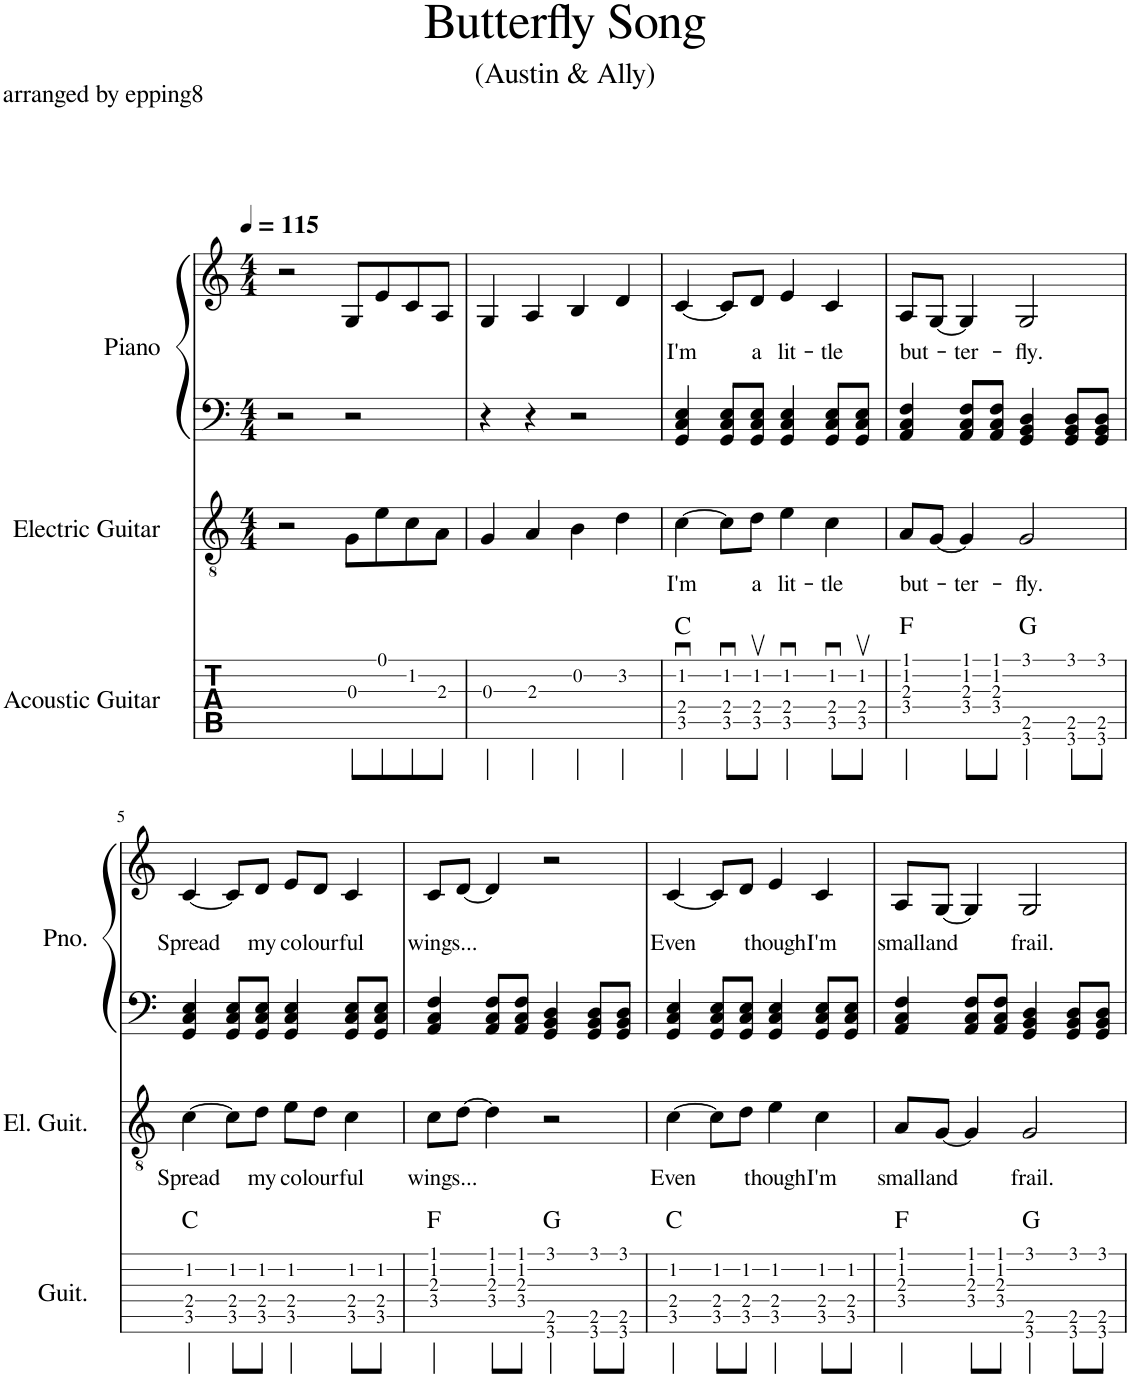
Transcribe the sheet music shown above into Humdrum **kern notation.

**kern	**kern	**text	**kern	**harte	**kern	**kern	**text
*part4	*part3	*part3	*part2	*part2	*part1	*part1	*part1
*staff5	*staff4	*staff4	*staff3	*	*staff2	*staff1	*staff1
*I"Acoustic Guitar	*I"Electric Guitar	*	*I"Acoustic Guitar	*	*I"Piano	*	*
*I'Guit.	*I'El. Guit.	*	*I'Guit.	*	*I'Pno.	*	*
*stria6	*	*	*stria5	*	*	*	*
*	*clefGv2	*	*clefGv2	*	*clefF4	*clefG2	*
*k[]	*k[]	*	*k[]	*	*k[]	*k[]	*
*M4/4	*M4/4	*	*M4/4	*	*M4/4	*M4/4	*
*MM115	*MM115	*	*MM115	*	*MM115	*MM115	*
=1	=1	=1	=1	=1	=1	=1	=1
2r	2r	.	2r	.	2r	2r	.
8G\L	8G\L	.	8G\L	.	2r	8G/L	.
8e\	8e\	.	8e\J	.	.	8e/	.
8c\	8c\	.	8c\L	.	.	8c/	.
8A\J	8A\J	.	8A\J	.	.	8A/J	.
=2	=2	=2	=2	=2	=2	=2	=2
4G\	4G/	.	4G	.	4r	4G/	.
4A\	4A/	.	4A	.	4r	4A/	.
4B\	4B\	.	4B	.	2r	4B/	.
4d\	4d\	.	4d	.	.	4d/	.
=3	=3	=3	=3	=3	=3	=3	=3
!	!	!LO:LY:b	!	!	!	!	!LO:LY:b
4C\u 4E\u 4c\u	[4c\	I'm	4Cu 4Eu 4cu	C:maj	4GG/ 4C/ 4E/	[4c/	I'm
8C\u 8E\u 8c\uL	8c\L]	.	8Cu/ 8Eu/ 8cu/L	.	8GG/ 8C/ 8E/L	8c/L]	.
!	!	!LO:LY:b	!	!	!	!	!LO:LY:b
8C\v 8E\v 8c\vJ	8d\J	a	8Cv/ 8Ev/ 8cv/J	.	8GG/ 8C/ 8E/J	8d/J	a
!	!	!LO:LY:b	!	!	!	!	!LO:LY:b
4C\u 4E\u 4c\u	4e\	lit-	4Cu 4Eu 4cu	.	4GG/ 4C/ 4E/	4e/	lit-
!	!	!LO:LY:b	!	!	!	!	!LO:LY:b
8C\u 8E\u 8c\uL	4c\	-tle	8Cu/ 8Eu/ 8cu/L	.	8GG/ 8C/ 8E/L	4c/	-tle
8C\v 8E\v 8c\vJ	.	.	8Cv/ 8Ev/ 8cv/J	.	8GG/ 8C/ 8E/J	.	.
=4	=4	=4	=4	=4	=4	=4	=4
!	!	!LO:LY:b	!	!	!	!	!LO:LY:b
4F\ 4A\ 4c\ 4f\	8A/L	but-	4F 4A 4c 4f	F:maj	4AA/ 4C/ 4F/	8A/L	but-
.	[8G/J	.	.	.	.	[8G/J	.
!	!	!LO:LY:b	!	!	!	!	!LO:LY:b
8F\ 8A\ 8c\ 8f\L	4G/]	-ter-	8F\ 8A\ 8c\ 8f\L	.	8AA/ 8C/ 8F/L	4G/]	-ter-
8F\ 8A\ 8c\ 8f\J	.	.	8F\ 8A\ 8c\ 8f\J	.	8AA/ 8C/ 8F/J	.	.
!	!	!LO:LY:b	!	!	!	!	!LO:LY:b
4GG\ 4BB\ 4g\	2G/	-fly.	4GG 4BB 4g	G:maj	4GG/ 4BB/ 4D/	2G/	-fly.
8GG\ 8BB\ 8g\L	.	.	8GG/ 8BB/ 8g/L	.	8GG/ 8BB/ 8D/L	.	.
8GG\ 8BB\ 8g\J	.	.	8GG/ 8BB/ 8g/J	.	8GG/ 8BB/ 8D/J	.	.
!!LO:LB:g=z
=5	=5	=5	=5	=5	=5	=5	=5
!	!	!LO:LY:b	!	!	!	!	!LO:LY:b
4C\ 4E\ 4c\	[4c\	Spread	4C 4E 4c	C:maj	4GG/ 4C/ 4E/	[4c/	Spread
8C\ 8E\ 8c\L	8c\L]	.	8C/ 8E/ 8c/L	.	8GG/ 8C/ 8E/L	8c/L]	.
!	!	!LO:LY:b	!	!	!	!	!LO:LY:b
8C\ 8E\ 8c\J	8d\J	my	8C/ 8E/ 8c/J	.	8GG/ 8C/ 8E/J	8d/J	my
!	!	!LO:LY:b	!	!	!	!	!LO:LY:b
4C\ 4E\ 4c\	8e\L	co	4C 4E 4c	.	4GG/ 4C/ 4E/	8e/L	co
!	!	!LO:LY:b	!	!	!	!	!LO:LY:b
.	8d\J	lour	.	.	.	8d/J	lour
!	!	!LO:LY:b	!	!	!	!	!LO:LY:b
8C\ 8E\ 8c\L	4c\	ful	8C/ 8E/ 8c/L	.	8GG/ 8C/ 8E/L	4c/	ful
8C\ 8E\ 8c\J	.	.	8C/ 8E/ 8c/J	.	8GG/ 8C/ 8E/J	.	.
=6	=6	=6	=6	=6	=6	=6	=6
!	!	!LO:LY:b	!	!	!	!	!LO:LY:b
4F\ 4A\ 4c\ 4f\	8c\L	wings...	4F 4A 4c 4f	F:maj	4AA/ 4C/ 4F/	8c/L	wings...
.	[8d\J	.	.	.	.	[8d/J	.
8F\ 8A\ 8c\ 8f\L	4d\]	.	8F\ 8A\ 8c\ 8f\L	.	8AA/ 8C/ 8F/L	4d/]	.
8F\ 8A\ 8c\ 8f\J	.	.	8F\ 8A\ 8c\ 8f\J	.	8AA/ 8C/ 8F/J	.	.
4GG\ 4BB\ 4g\	2r	.	4GG 4BB 4g	G:maj	4GG/ 4BB/ 4D/	2r	.
8GG\ 8BB\ 8g\L	.	.	8GG/ 8BB/ 8g/L	.	8GG/ 8BB/ 8D/L	.	.
8GG\ 8BB\ 8g\J	.	.	8GG/ 8BB/ 8g/J	.	8GG/ 8BB/ 8D/J	.	.
=7	=7	=7	=7	=7	=7	=7	=7
!	!	!LO:LY:b	!	!	!	!	!LO:LY:b
4C\ 4E\ 4c\	[4c\	Even	4C 4E 4c	C:maj	4GG/ 4C/ 4E/	[4c/	Even
8C\ 8E\ 8c\L	8c\L]	.	8C/ 8E/ 8c/L	.	8GG/ 8C/ 8E/L	8c/L]	.
8C\ 8E\ 8c\J	8d\J	.	8C/ 8E/ 8c/J	.	8GG/ 8C/ 8E/J	8d/J	.
!	!	!LO:LY:b	!	!	!	!	!LO:LY:b
4C\ 4E\ 4c\	4e\	though	4C 4E 4c	.	4GG/ 4C/ 4E/	4e/	though
!	!	!LO:LY:b	!	!	!	!	!LO:LY:b
8C\ 8E\ 8c\L	4c\	I'm	8C/ 8E/ 8c/L	.	8GG/ 8C/ 8E/L	4c/	I'm
8C\ 8E\ 8c\J	.	.	8C/ 8E/ 8c/J	.	8GG/ 8C/ 8E/J	.	.
=8	=8	=8	=8	=8	=8	=8	=8
!	!	!LO:LY:b	!	!	!	!	!LO:LY:b
4F\ 4A\ 4c\ 4f\	8A/L	small	4F 4A 4c 4f	F:maj	4AA/ 4C/ 4F/	8A/L	small
!	!	!LO:LY:b	!	!	!	!	!LO:LY:b
.	[8G/J	and	.	.	.	[8G/J	and
8F\ 8A\ 8c\ 8f\L	4G/]	.	8F\ 8A\ 8c\ 8f\L	.	8AA/ 8C/ 8F/L	4G/]	.
8F\ 8A\ 8c\ 8f\J	.	.	8F\ 8A\ 8c\ 8f\J	.	8AA/ 8C/ 8F/J	.	.
!	!	!LO:LY:b	!	!	!	!	!LO:LY:b
4GG\ 4BB\ 4g\	2G/	frail.	4GG 4BB 4g	G:maj	4GG/ 4BB/ 4D/	2G/	frail.
8GG\ 8BB\ 8g\L	.	.	8GG/ 8BB/ 8g/L	.	8GG/ 8BB/ 8D/L	.	.
8GG\ 8BB\ 8g\J	.	.	8GG/ 8BB/ 8g/J	.	8GG/ 8BB/ 8D/J	.	.
=	=	=	=	=	=	=	=
*-	*-	*-	*-	*-	*-	*-	*-
